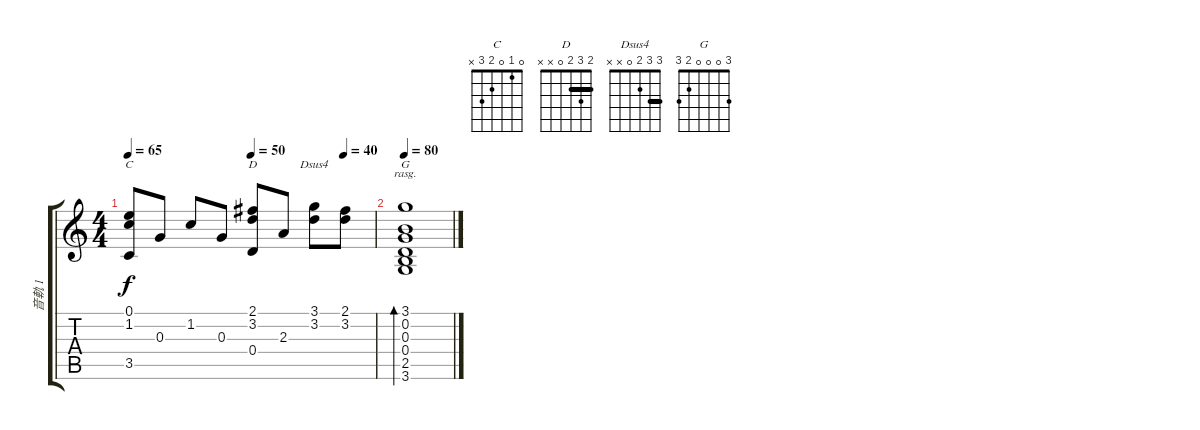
\track ("音軌 1" "音軌 1") {instrument acousticguitarnylon}
\staff {score tabs}
\tuning (E4 B3 G3 D3 A2 E2) {hide}
\chord ("C" 0 1 0 2 3 x)
\chord ("D" 2 3 2 0 x x) {barre 2}
\chord ("Dsus4" 3 3 2 0 x x) {barre 3}
\chord ("G" 3 0 0 0 2 3)
\ts (4 4)
\tempo 65
\tempo (50 0.5)
\tempo (40 0.875)
\clef g2
\ks c
(0.1 1.2 3.5).8{ch "C" dy f} 0.3.8 1.2.8 0.3.8 (2.1 3.2 0.4).8{ch "D"} 2.3.8 (3.1 3.2).8{ch "Dsus4"} (2.1 3.2).8 |
\tempo 80
(3.1 0.2 0.3 0.4 2.5 3.6).1{bd 120 ch "G" rasg ii}
